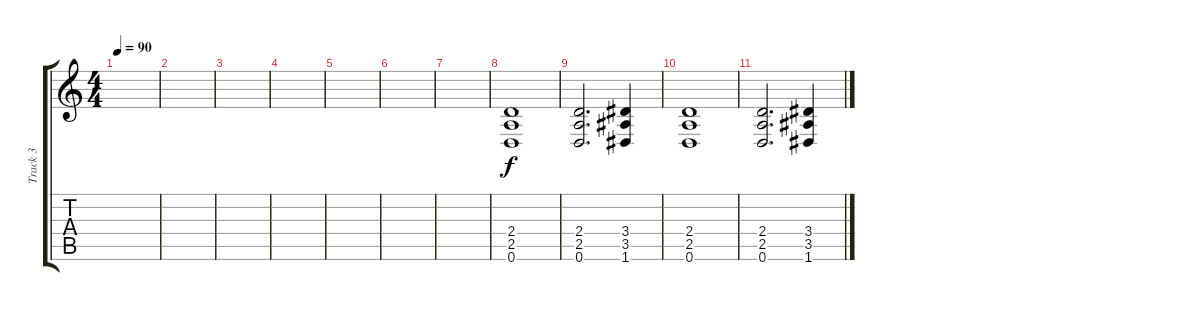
\track ("Track 3" "Track 3") {instrument distortionguitar}
\staff {score tabs}
\tuning (D4 A3 F3 C3 G2 D2) {hide}
\ts (4 4)
\tempo 90
\clef g2
\ks c
|
|
|
|
|
|
|
(2.4 2.5 0.6).1 |
(2.4 2.5 0.6).2{d} (3.4 3.5 1.6).4 |
(2.4 2.5 0.6).1 |
(2.4 2.5 0.6).2{d} (3.4 3.5 1.6).4
